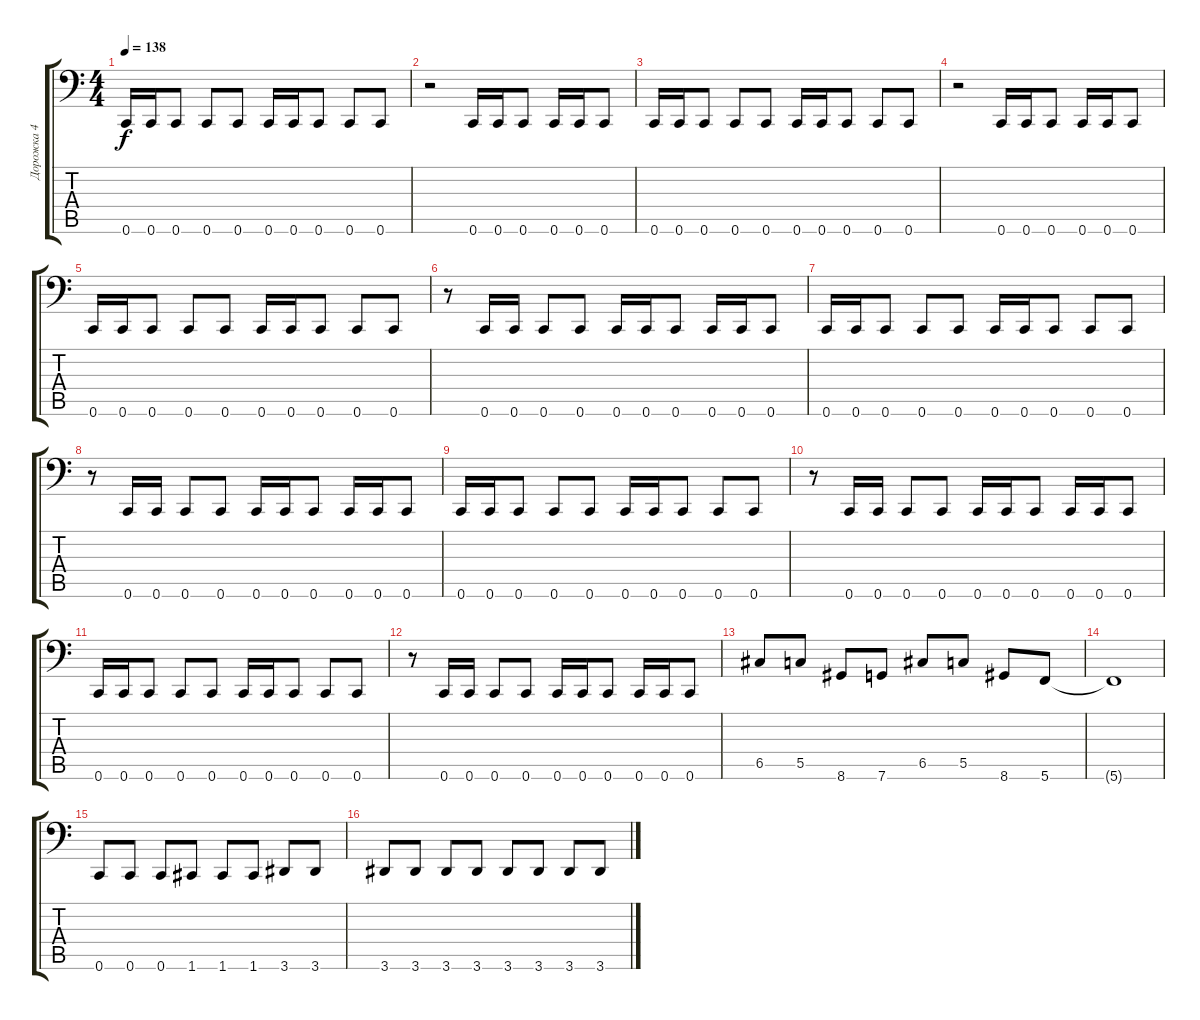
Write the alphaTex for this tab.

\track ("Дорожка 4" "Дорожка 4") {instrument electricbasspick}
\staff {score tabs}
\tuning (D3 A2 F2 C2 G1 C1) {hide}
\ts (4 4)
\tempo 138
\clef f4
\ks c
0.6.16{dy f} 0.6.16 0.6.8 0.6.8 0.6.8 0.6.16 0.6.16 0.6.8 0.6.8 0.6.8 |
r.2 0.6.16 0.6.16 0.6.8 0.6.16 0.6.16 0.6.8 |
0.6.16 0.6.16 0.6.8 0.6.8 0.6.8 0.6.16 0.6.16 0.6.8 0.6.8 0.6.8 |
r.2 0.6.16 0.6.16 0.6.8 0.6.16 0.6.16 0.6.8 |
0.6.16 0.6.16 0.6.8 0.6.8 0.6.8 0.6.16 0.6.16 0.6.8 0.6.8 0.6.8 |
r.8 0.6.16 0.6.16 0.6.8 0.6.8 0.6.16 0.6.16 0.6.8 0.6.16 0.6.16 0.6.8 |
0.6.16 0.6.16 0.6.8 0.6.8 0.6.8 0.6.16 0.6.16 0.6.8 0.6.8 0.6.8 |
r.8 0.6.16 0.6.16 0.6.8 0.6.8 0.6.16 0.6.16 0.6.8 0.6.16 0.6.16 0.6.8 |
0.6.16 0.6.16 0.6.8 0.6.8 0.6.8 0.6.16 0.6.16 0.6.8 0.6.8 0.6.8 |
r.8 0.6.16 0.6.16 0.6.8 0.6.8 0.6.16 0.6.16 0.6.8 0.6.16 0.6.16 0.6.8 |
0.6.16 0.6.16 0.6.8 0.6.8 0.6.8 0.6.16 0.6.16 0.6.8 0.6.8 0.6.8 |
r.8 0.6.16 0.6.16 0.6.8 0.6.8 0.6.16 0.6.16 0.6.8 0.6.16 0.6.16 0.6.8 |
6.5.8 5.5.8 8.6.8 7.6.8 6.5.8 5.5.8 8.6.8 5.6.8 |
5.6{t}.1 |
0.6.8 0.6.8 0.6.8 1.6.8 1.6.8 1.6.8 3.6.8 3.6.8 |
3.6.8 3.6.8 3.6.8 3.6.8 3.6.8 3.6.8 3.6.8 3.6.8
